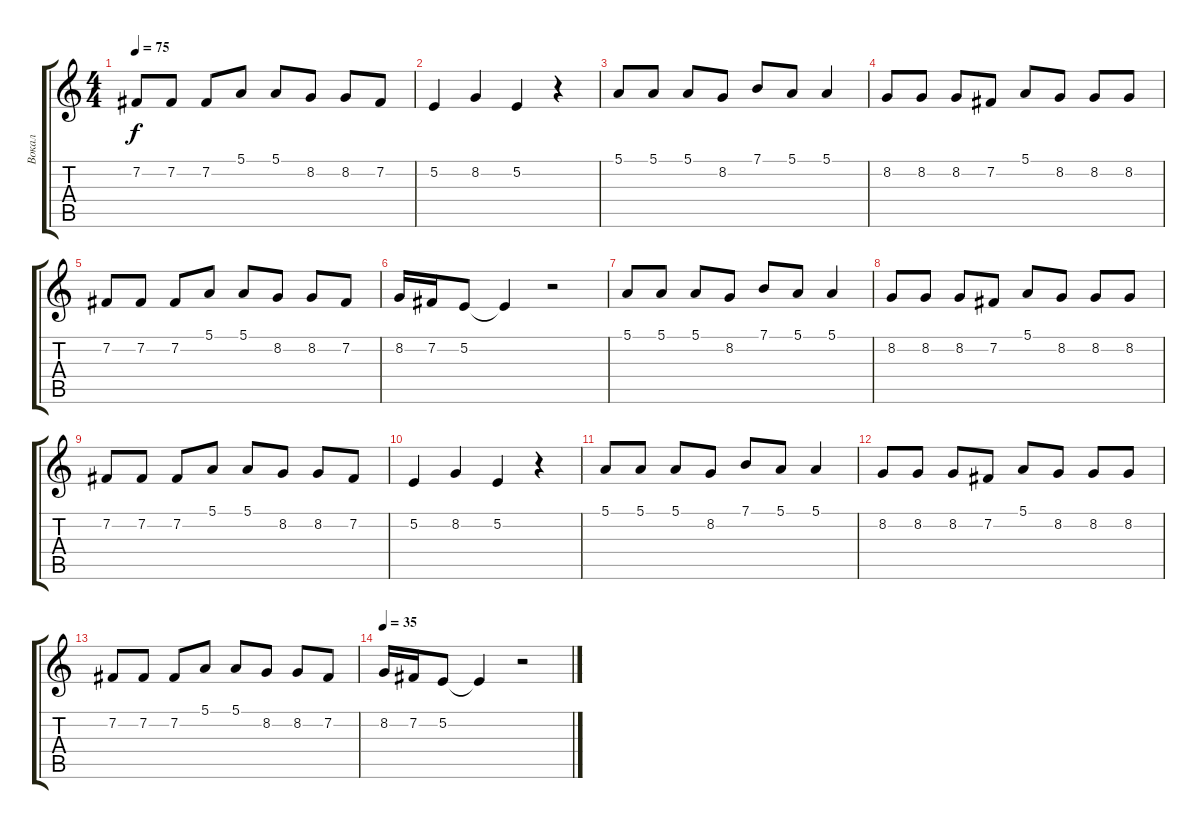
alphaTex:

\track ("Вокал" "Вокал") {instrument lead6voice}
\staff {score tabs}
\tuning (E4 B3 G3 D3 A2 E2) {hide}
\ts (4 4)
\tempo 75
\clef g2
\ks c
7.2.8{dy f} 7.2.8 7.2.8 5.1.8 5.1.8 8.2.8 8.2.8 7.2.8 |
5.2.4 8.2.4 5.2.4 r.4 |
5.1.8 5.1.8 5.1.8 8.2.8 7.1.8 5.1.8 5.1.4 |
8.2.8 8.2.8 8.2.8 7.2.8 5.1.8 8.2.8 8.2.8 8.2.8 |
7.2.8 7.2.8 7.2.8 5.1.8 5.1.8 8.2.8 8.2.8 7.2.8 |
8.2.16 7.2.16 5.2.8 5.2{t}.4 r.2 |
5.1.8 5.1.8 5.1.8 8.2.8 7.1.8 5.1.8 5.1.4 |
8.2.8 8.2.8 8.2.8 7.2.8 5.1.8 8.2.8 8.2.8 8.2.8 |
7.2.8 7.2.8 7.2.8 5.1.8 5.1.8 8.2.8 8.2.8 7.2.8 |
5.2.4 8.2.4 5.2.4 r.4 |
5.1.8 5.1.8 5.1.8 8.2.8 7.1.8 5.1.8 5.1.4 |
8.2.8 8.2.8 8.2.8 7.2.8 5.1.8 8.2.8 8.2.8 8.2.8 |
7.2.8 7.2.8 7.2.8 5.1.8 5.1.8 8.2.8 8.2.8 7.2.8 |
\tempo 35
8.2.16 7.2.16 5.2.8 5.2{t}.4 r.2
